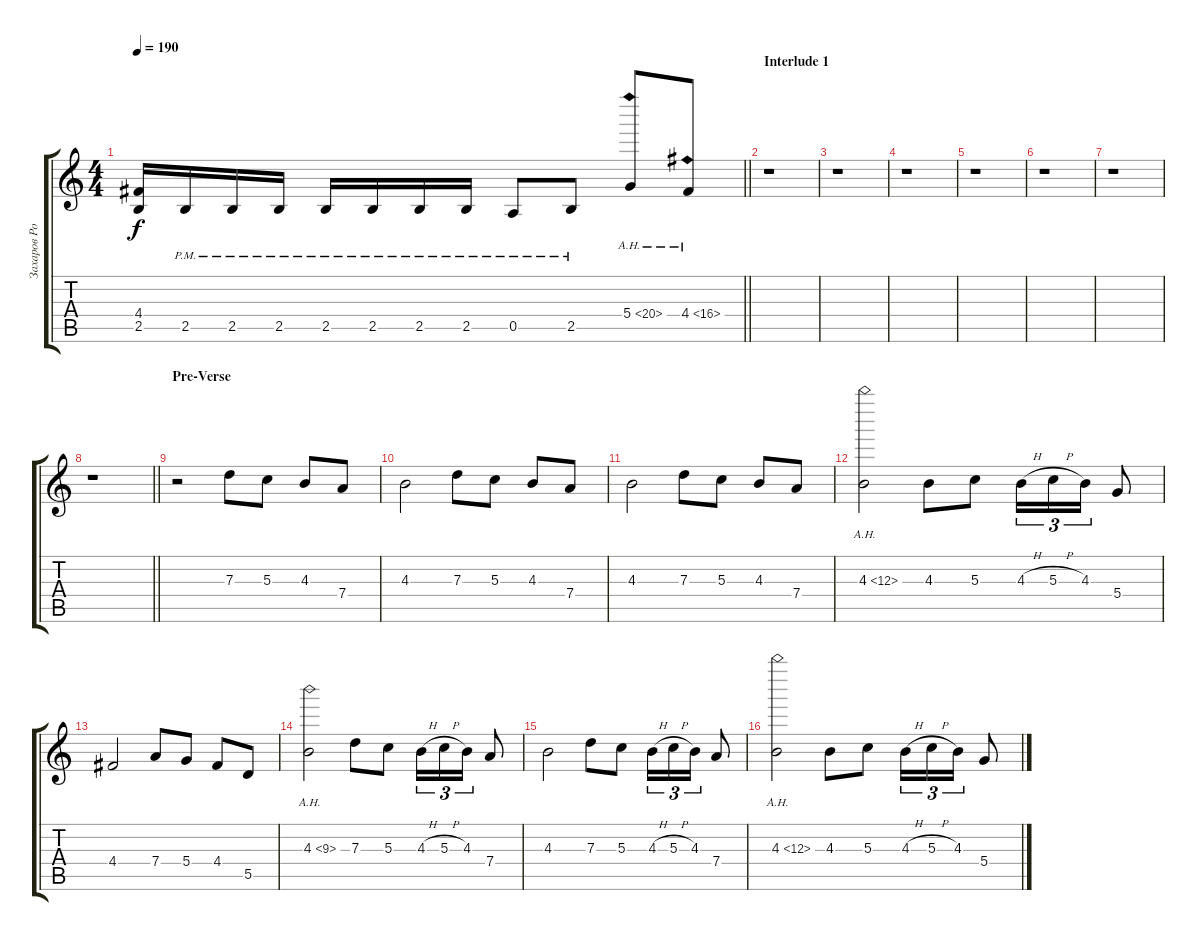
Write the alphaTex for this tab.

\track ("Захаров Роман" "Захаров Ро") {instrument distortionguitar}
\staff {score tabs}
\tuning (E4 B3 G3 D3 A2 E2) {hide}
\ts (4 4)
\tempo 190
\clef g2
\barLineRight lightlight
\ks c
(4.4 2.5).16{dy f} 2.5{pm}.16 2.5{pm}.16 2.5{pm}.16 2.5{pm}.16 2.5{pm}.16 2.5{pm}.16 2.5{pm}.16 0.5{pm}.8 2.5{pm}.8 5.4{ah 15}.8 4.4{ah 12}.8 |
\section ("" "Interlude 1")
r.1 |
r.1 |
r.1 |
r.1 |
r.1 |
r.1 |
\barLineRight lightlight
r.1 |
\section ("" "Pre-Verse")
r.2 7.3.8 5.3.8 4.3.8 7.4.8 |
4.3.2 7.3.8 5.3.8 4.3.8 7.4.8 |
4.3.2 7.3.8 5.3.8 4.3.8 7.4.8 |
4.3{ah 8}.2 4.3.8 5.3.8 4.3{h}.16{tu (3 2)} 5.3{h}.16{tu (3 2)} 4.3.16{tu (3 2)} 5.4.8 |
4.4.2 7.4.8 5.4.8 4.4.8 5.5.8 |
4.3{ah 5}.2 7.3.8 5.3.8 4.3{h}.16{tu (3 2)} 5.3{h}.16{tu (3 2)} 4.3.16{tu (3 2)} 7.4.8 |
4.3.2 7.3.8 5.3.8 4.3{h}.16{tu (3 2)} 5.3{h}.16{tu (3 2)} 4.3.16{tu (3 2)} 7.4.8 |
4.3{ah 8}.2 4.3.8 5.3.8 4.3{h}.16{tu (3 2)} 5.3{h}.16{tu (3 2)} 4.3.16{tu (3 2)} 5.4.8
